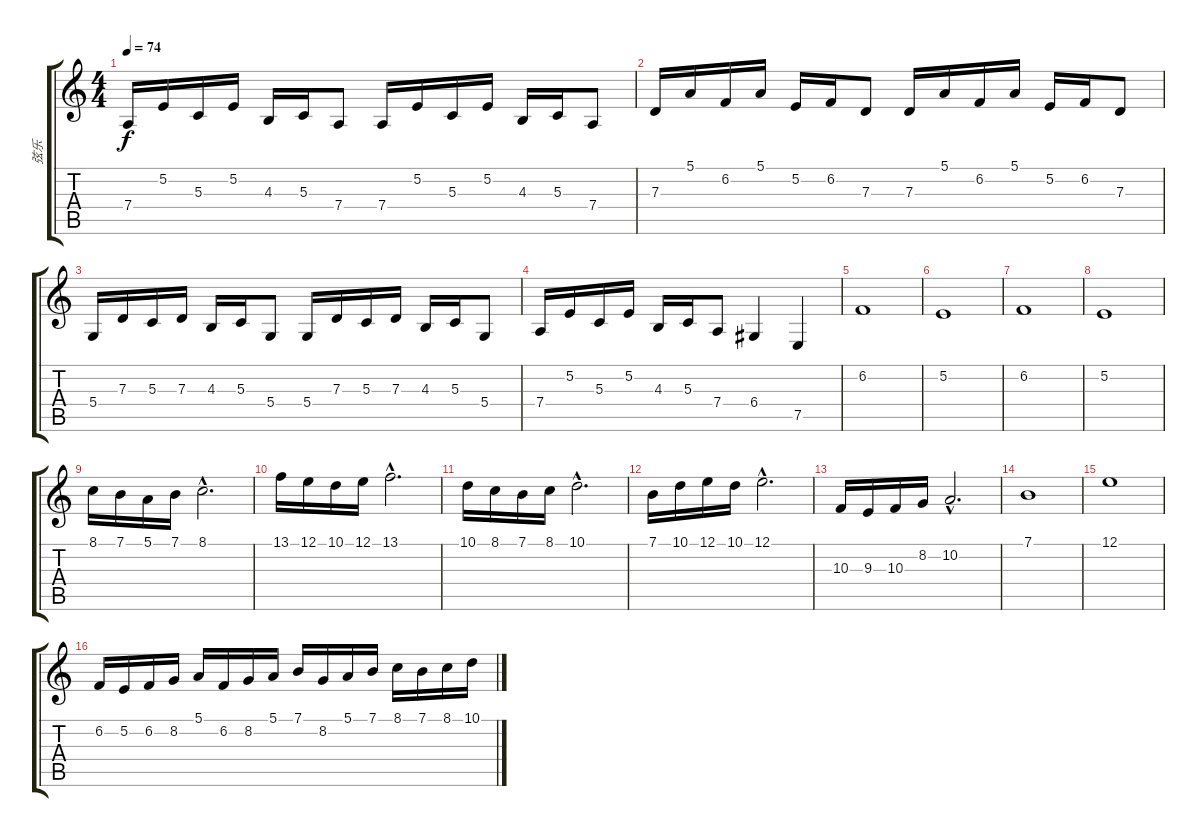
\track ("弦乐" "弦乐") {instrument stringensemble1}
\staff {score tabs}
\tuning (E4 B3 G3 D3 A2 E2) {hide}
\ts (4 4)
\tempo 74
\clef g2
\ks c
7.4.16{dy f} 5.2.16 5.3.16 5.2.16 4.3.16 5.3.16 7.4.8 7.4.16 5.2.16 5.3.16 5.2.16 4.3.16 5.3.16 7.4.8 |
7.3.16 5.1.16 6.2.16 5.1.16 5.2.16 6.2.16 7.3.8 7.3.16 5.1.16 6.2.16 5.1.16 5.2.16 6.2.16 7.3.8 |
5.4.16 7.3.16 5.3.16 7.3.16 4.3.16 5.3.16 5.4.8 5.4.16 7.3.16 5.3.16 7.3.16 4.3.16 5.3.16 5.4.8 |
7.4.16 5.2.16 5.3.16 5.2.16 4.3.16 5.3.16 7.4.8 6.4.4 7.5.4 |
6.2.1 |
5.2.1 |
6.2.1 |
5.2.1 |
8.1.16 7.1.16 5.1.16 7.1.16 8.1{hac}.2{d} |
13.1.16 12.1.16 10.1.16 12.1.16 13.1{hac}.2{d} |
10.1.16 8.1.16 7.1.16 8.1.16 10.1{hac}.2{d} |
7.1.16 10.1.16 12.1.16 10.1.16 12.1{hac}.2{d} |
10.3.16 9.3.16 10.3.16 8.2.16 10.2{hac}.2{d} |
7.1.1 |
12.1.1 |
6.2.16 5.2.16 6.2.16 8.2.16 5.1.16 6.2.16 8.2.16 5.1.16 7.1.16 8.2.16 5.1.16 7.1.16 8.1.16 7.1.16 8.1.16 10.1.16
